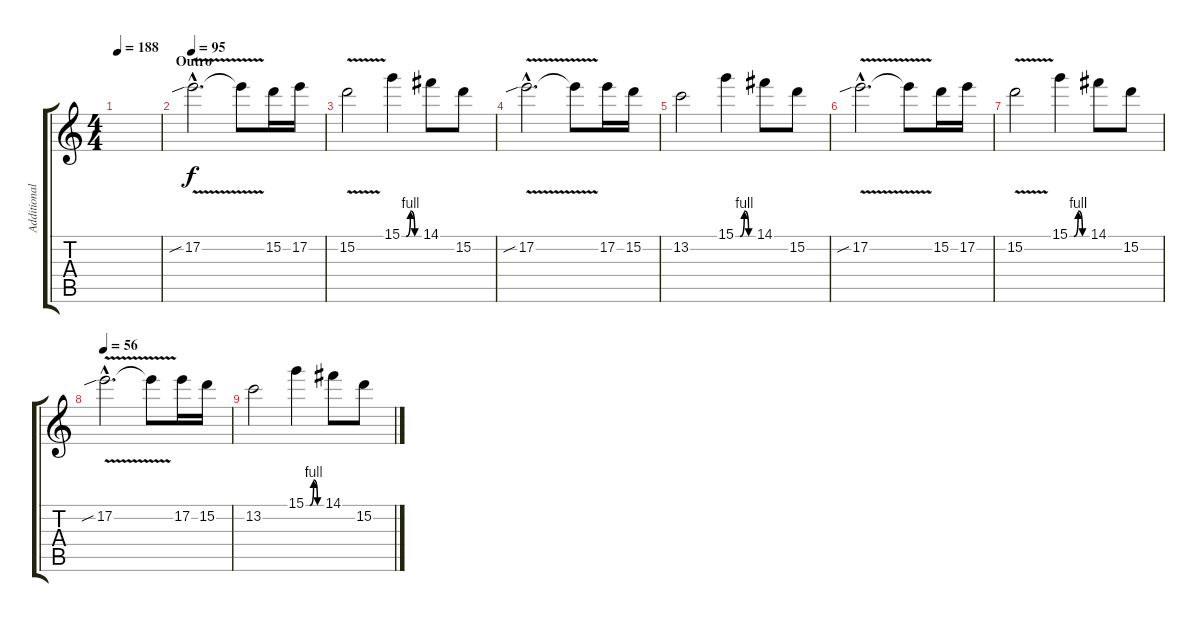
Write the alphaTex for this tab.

\track ("Additional Guitar 1" "Additional") {instrument overdrivenguitar}
\staff {score tabs}
\tuning (E4 B3 G3 D3 A2 E2) {hide}
\ts (4 4)
\tempo 188
\clef g2
\ks c
|
\section ("" "Outro")
\tempo 95
17.2{v sib hac}.2{d volume 11} 17.2{t}.8 15.2.16 17.2.16 |
15.2{v}.2 15.1{be (custom 0 0 15 0 30 4 45 0 60 0)}.4 14.1.8 15.2.8 |
17.2{v sib hac}.2{d} 17.2{t}.8 17.2.16 15.2.16 |
13.2.2 15.1{be (custom 0 0 15 0 30 4 45 0 60 0)}.4 14.1.8 15.2.8 |
17.2{v sib hac}.2{d} 17.2{t}.8 15.2.16 17.2.16 |
15.2{v}.2 15.1{be (custom 0 0 15 0 30 4 45 0 60 0)}.4 14.1.8 15.2.8 |
\tempo 56
17.2{v sib hac}.2{d} 17.2{t}.8 17.2.16 15.2.16 |
13.2.2 15.1{be (custom 0 0 15 0 30 4 45 0 60 0)}.4 14.1.8 15.2.8
